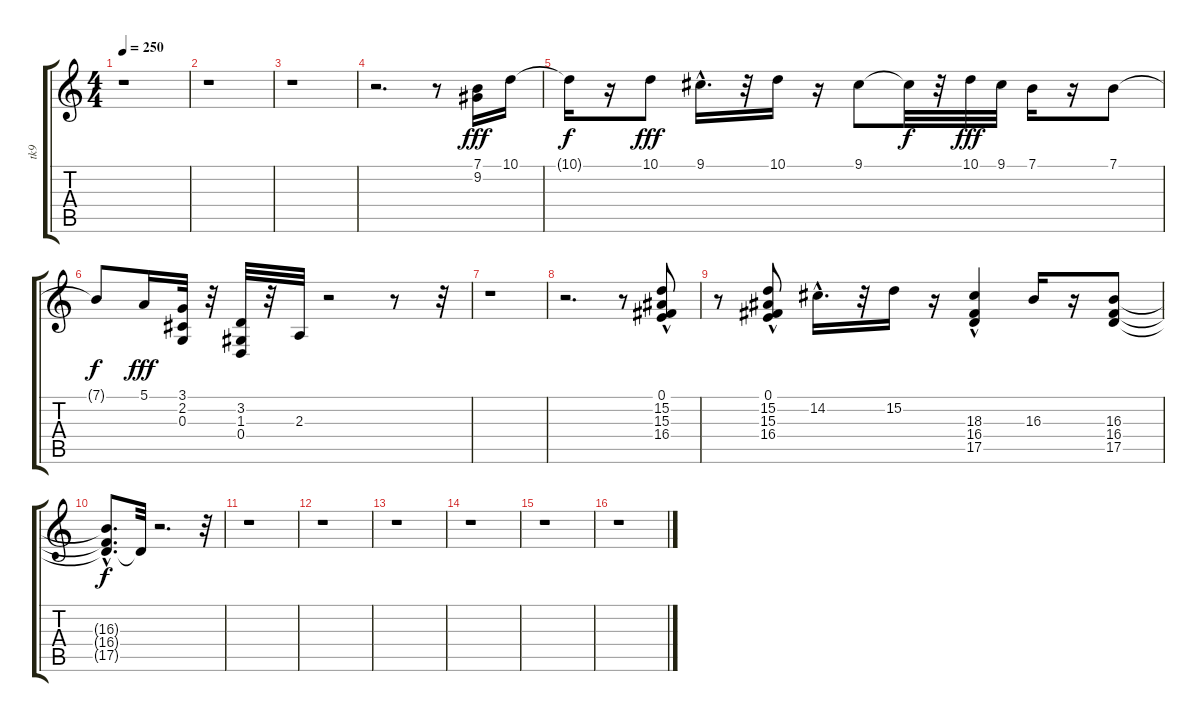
\track ("tk9" "tk9") {instrument accordion}
\staff {score tabs}
\tuning (E4 B3 G3 D3 A2 E2) {hide}
\ts (4 4)
\tempo 250
\clef g2
\ks c
r.1{dy f} |
r.1 |
r.1 |
r.2{d} r.8 (7.1 9.2).16{dy fff} 10.1.16 |
10.1{t}.16{dy f} r.16 10.1.8{dy fff} 9.1{hac}.16{d} r.32 10.1.16 r.16 9.1.8 9.1{t}.32{dy f} r.32 10.1.32{dy fff} 9.1.32 7.1.16 r.16 7.1.8 |
7.1{t}.8{dy f} 5.1.16{dy fff} (3.1 2.2 0.3).32 r.32 (3.2 1.3 0.4).32 r.32 2.3.32 r.2 r.8 r.32 |
r.1 |
r.2{d} r.8 (0.1 15.2 15.3 16.4{hac}).8 |
r.8 (0.1{hac} 15.2 15.3{hac} 16.4{hac}).8 14.2{hac}.16{d} r.32 15.2.16 r.16 (18.3{hac} 16.4 17.5).4 16.3.16 r.16 (16.3 16.4 17.5).8 |
(16.3{hac t} 16.4{t} 17.5{hac t}).8{d dy f} 17.5{t}.32 r.2{d} r.32 |
r.1 |
r.1 |
r.1 |
r.1 |
r.1 |
r.1
